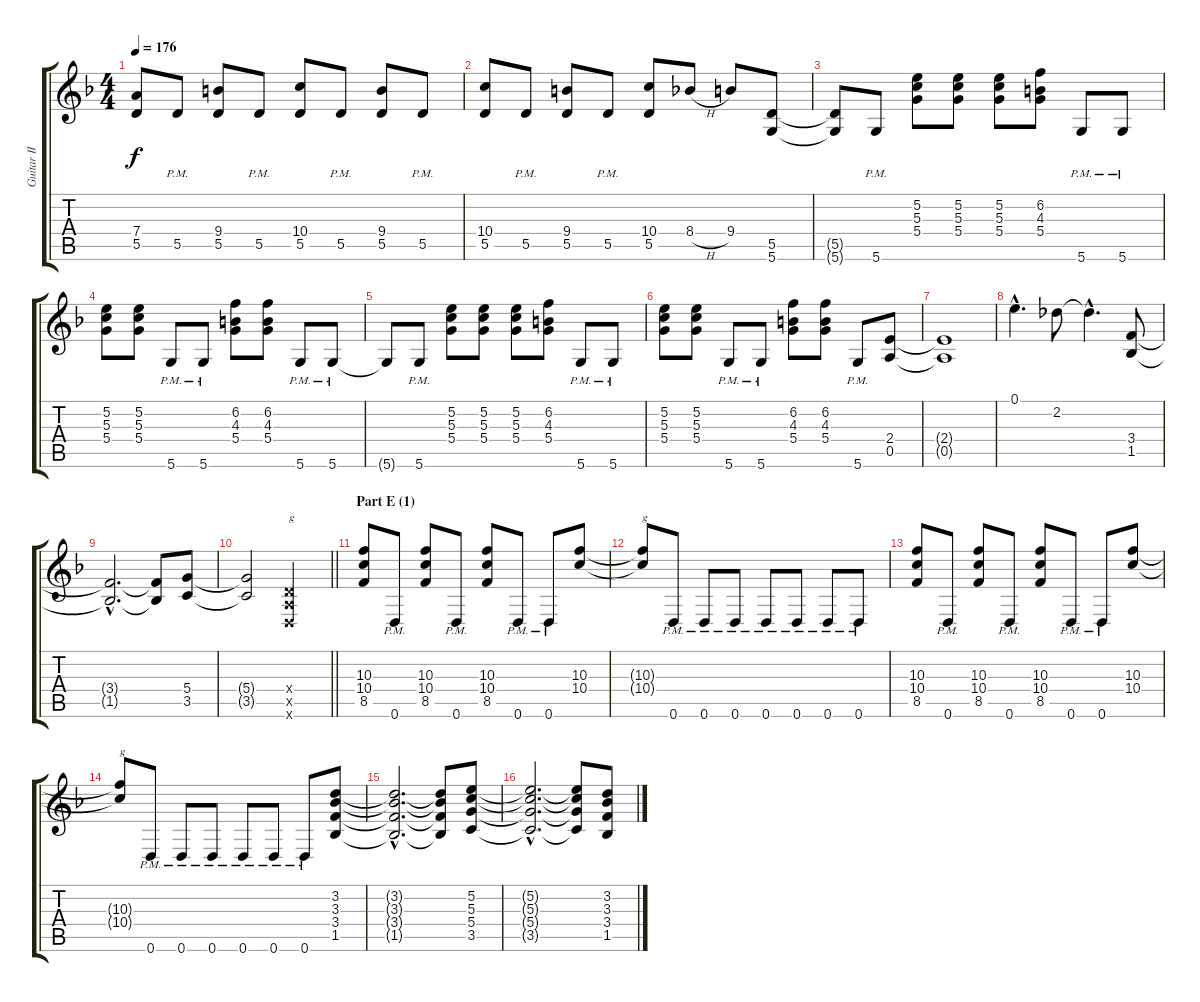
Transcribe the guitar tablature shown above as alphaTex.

\track ("Guitar II (Daita)" "Guitar II ") {instrument distortionguitar}
\staff {score tabs}
\tuning (E4 B3 G3 D3 A2 D2) {hide}
\ts (4 4)
\tempo 176
\clef g2
\ks f
(7.4{t} 5.5{t}).8{dy f} 5.5{pm}.8 (9.4 5.5).8 5.5{pm}.8 (10.4 5.5).8 5.5{pm}.8 (9.4 5.5).8 5.5{pm}.8 |
(10.4 5.5).8 5.5{pm}.8 (9.4 5.5).8 5.5{pm}.8 (10.4 5.5).8 8.4{h}.8 9.4.8 (5.5 5.6).8 |
(5.5{t} 5.6{t}).8 5.6{pm}.8 (5.2 5.3 5.4).8 (5.2 5.3 5.4).8 (5.2 5.3 5.4).8 (6.2 4.3 5.4).8 5.6{pm}.8 5.6{pm}.8 |
(5.2 5.3 5.4).8 (5.2 5.3 5.4).8 5.6{pm}.8 5.6{pm}.8 (6.2 4.3 5.4).8 (6.2 4.3 5.4).8 5.6{pm}.8 5.6{pm}.8 |
5.6{t}.8 5.6{pm}.8 (5.2 5.3 5.4).8 (5.2 5.3 5.4).8 (5.2 5.3 5.4).8 (6.2 4.3 5.4).8 5.6{pm}.8 5.6{pm}.8 |
(5.2 5.3 5.4).8 (5.2 5.3 5.4).8 5.6{pm}.8 5.6{pm}.8 (6.2 4.3 5.4).8 (6.2 4.3 5.4).8 5.6{pm}.8 (2.4 0.5).8 |
(2.4{t} 0.5{t}).1 |
0.1{hac}.4{d} 2.2.8 2.2{hac t}.4{d} (3.4 1.5).8 |
(3.4{hac t} 1.5{hac t}).2{d} (3.4{t} 1.5{t}).8 (5.4 3.5).8 |
\barLineRight lightlight
(5.4{t} 3.5{t}).2 (0.4{x} 0.5{x} 0.6{x}).2{txt "g"} |
\section ("" "Part E (1)")
(10.3 10.4 8.5).8 0.6{pm}.8 (10.3 10.4 8.5).8 0.6{pm}.8 (10.3 10.4 8.5).8 0.6{pm}.8 0.6{pm}.8 (10.3 10.4).8 |
(10.3{t} 10.4{t}).8{txt "g"} 0.6{pm}.8 0.6{pm}.8 0.6{pm}.8 0.6{pm}.8 0.6{pm}.8 0.6{pm}.8 0.6{pm}.8 |
(10.3 10.4 8.5).8 0.6{pm}.8 (10.3 10.4 8.5).8 0.6{pm}.8 (10.3 10.4 8.5).8 0.6{pm}.8 0.6{pm}.8 (10.3 10.4).8 |
(10.3{t} 10.4{t}).8{txt "g"} 0.6{pm}.8 0.6{pm}.8 0.6{pm}.8 0.6{pm}.8 0.6{pm}.8 0.6{pm}.8 (3.2 3.3 3.4 1.5).8 |
(3.2{hac t} 3.3{hac t} 3.4{hac t} 1.5{hac t}).2{d} (3.2{t} 3.3{t} 3.4{t} 1.5{t}).8 (5.2 5.3 5.4 3.5).8 |
(5.2{hac t} 5.3{hac t} 5.4{hac t} 3.5{hac t}).2{d} (5.2{t} 5.3{t} 5.4{t} 3.5{t}).8 (3.2 3.3 3.4 1.5).8
